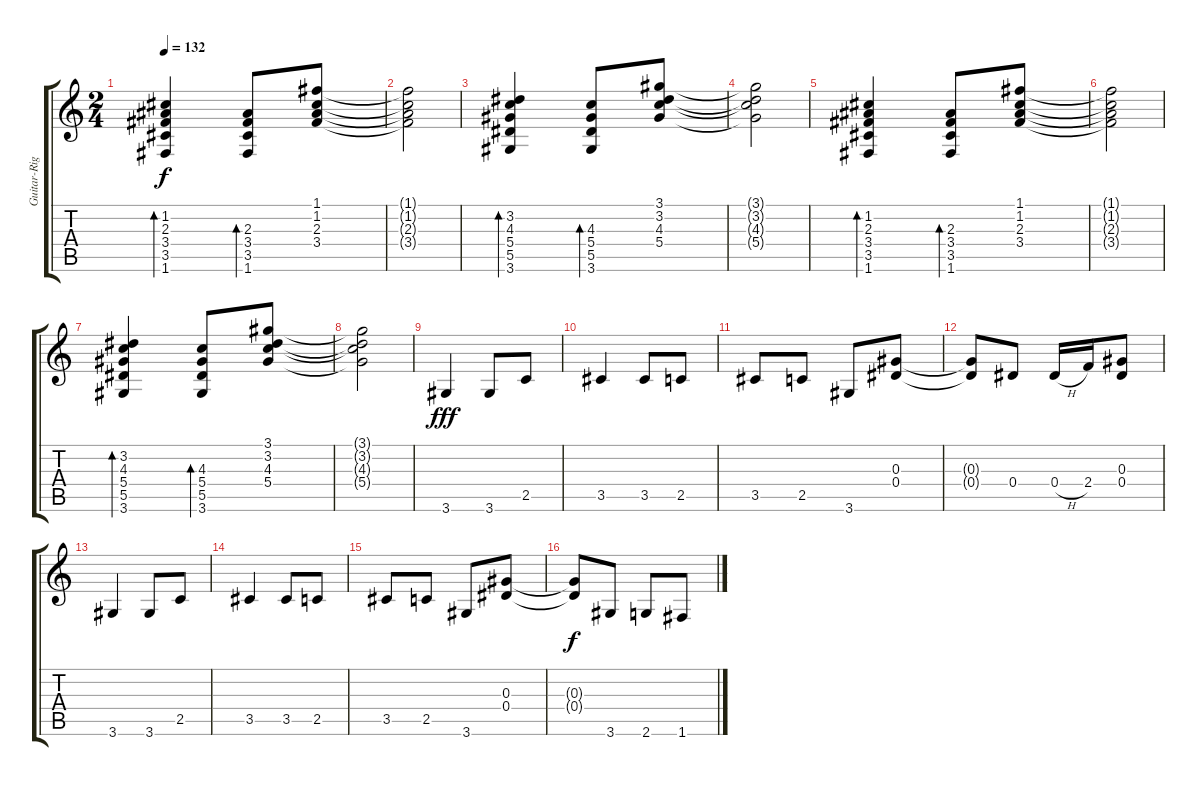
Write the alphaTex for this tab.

\track ("Guitar-Right" "Guitar-Rig") {instrument acousticguitarsteel}
\staff {score tabs}
\tuning (F4 C4 Ab3 Eb3 Bb2 F2) {hide}
\ts (2 4)
\tempo 132
\clef g2
\ks c
(1.2 2.3 3.4 3.5 1.6).4{bd 120 dy f} (2.3 3.4 3.5 1.6).8{bd 60} (1.1 1.2 2.3 3.4).8 |
(1.1{t} 1.2{t} 2.3{t} 3.4{t}).2 |
(3.2 4.3 5.4 5.5 3.6).4{bd 120} (4.3 5.4 5.5 3.6).8{bd 60} (3.1 3.2 4.3 5.4).8 |
(3.1{t} 3.2{t} 4.3{t} 5.4{t}).2 |
(1.2 2.3 3.4 3.5 1.6).4{bd 120} (2.3 3.4 3.5 1.6).8{bd 60} (1.1 1.2 2.3 3.4).8 |
(1.1{t} 1.2{t} 2.3{t} 3.4{t}).2 |
(3.2 4.3 5.4 5.5 3.6).4{bd 120} (4.3 5.4 5.5 3.6).8{bd 60} (3.1 3.2 4.3 5.4).8 |
(3.1{t} 3.2{t} 4.3{t} 5.4{t}).2 |
3.6.4{dy fff} 3.6.8 2.5.8 |
3.5.4 3.5.8 2.5.8 |
3.5.8 2.5.8 3.6.8 (0.3 0.4).8 |
(0.3{t} 0.4{t}).8 0.4.8 0.4{h}.16 2.4.16 (0.3 0.4).8 |
3.6.4 3.6.8 2.5.8 |
3.5.4 3.5.8 2.5.8 |
3.5.8 2.5.8 3.6.8 (0.3 0.4).8 |
(0.3{t} 0.4{t}).8{dy f} 3.6.8 2.6.8 1.6.8
